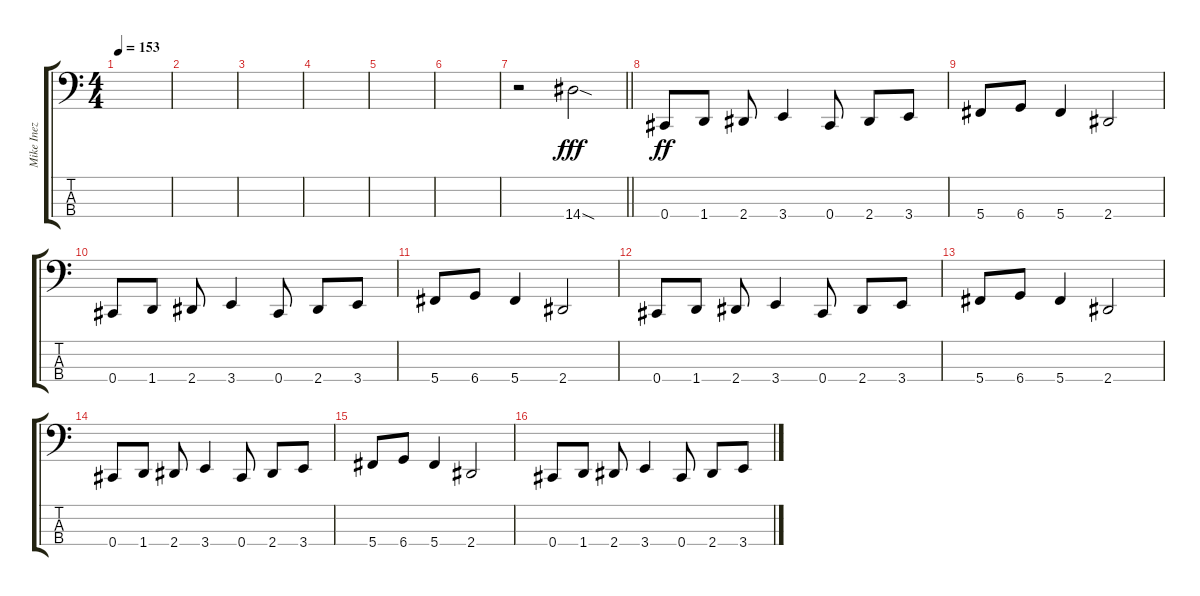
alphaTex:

\track ("Mike Inez - Bass" "Mike Inez ") {instrument electricbasspick}
\staff {score tabs}
\tuning (Gb2 Db2 Ab1 Db1) {hide}
\ts (4 4)
\tempo 153
\clef f4
\ks c
|
|
|
|
|
|
\barLineRight lightlight
r.2 14.4{sod}.2{dy fff} |
\section ("" "")
0.4.8{dy ff} 1.4.8 2.4.8 3.4.4 0.4.8 2.4.8 3.4.8 |
5.4.8 6.4.8 5.4.4 2.4.2 |
0.4.8 1.4.8 2.4.8 3.4.4 0.4.8 2.4.8 3.4.8 |
5.4.8 6.4.8 5.4.4 2.4.2 |
0.4.8 1.4.8 2.4.8 3.4.4 0.4.8 2.4.8 3.4.8 |
5.4.8 6.4.8 5.4.4 2.4.2 |
0.4.8 1.4.8 2.4.8 3.4.4 0.4.8 2.4.8 3.4.8 |
5.4.8 6.4.8 5.4.4 2.4.2 |
0.4.8 1.4.8 2.4.8 3.4.4 0.4.8 2.4.8 3.4.8
